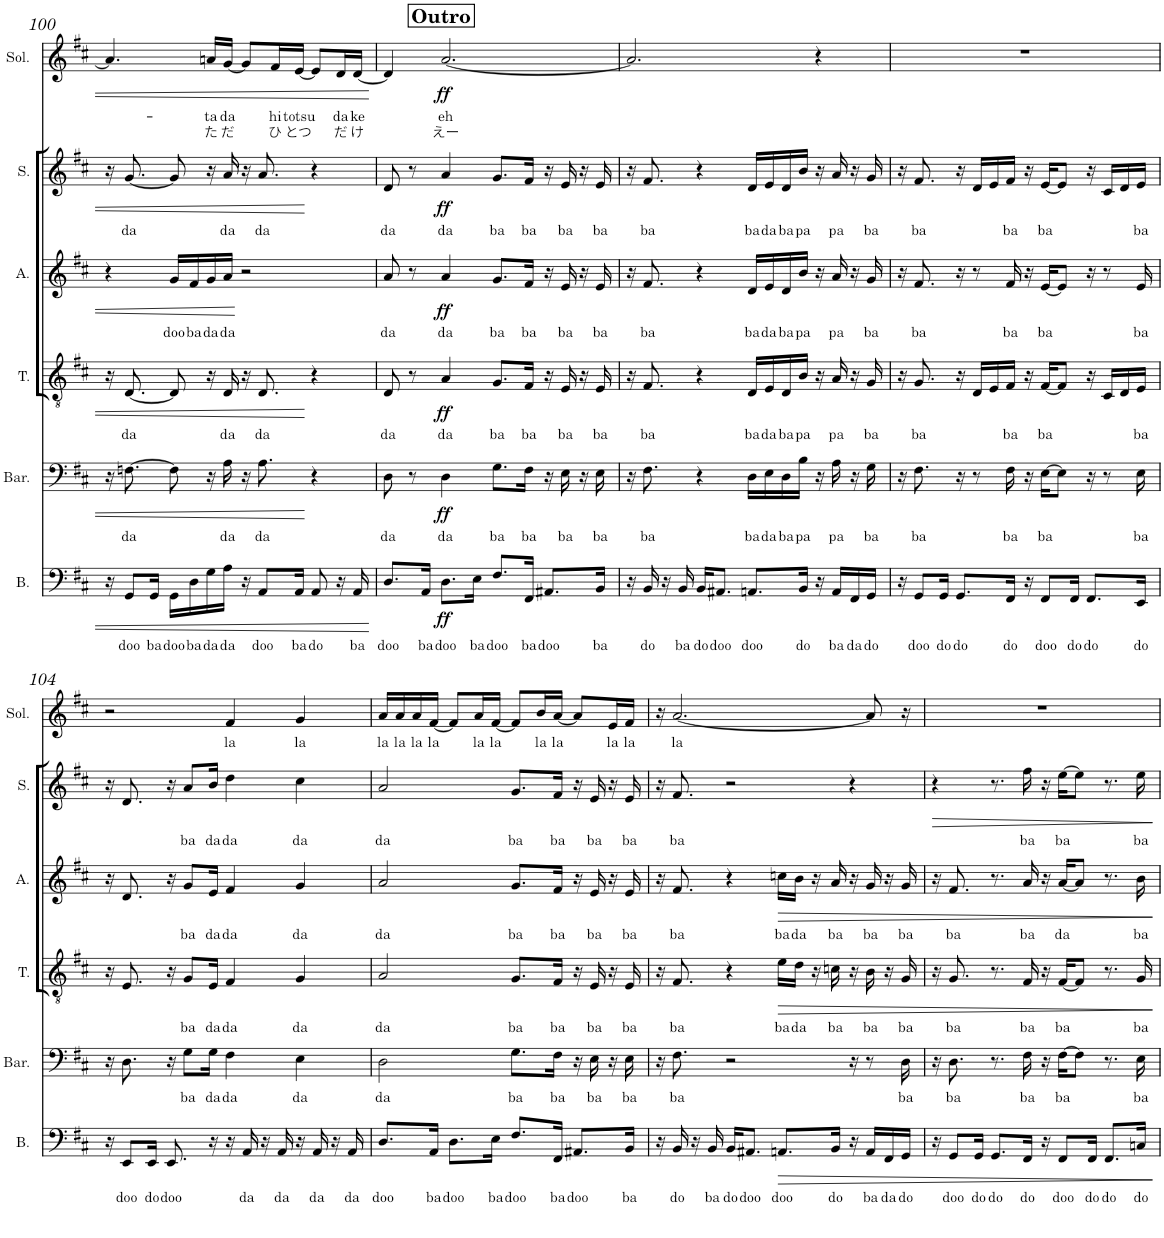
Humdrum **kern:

**kern	**text	**dynam	**kern	**text	**dynam	**kern	**text	**dynam	**kern	**text	**dynam	**kern	**text	**dynam	**kern	**text	**text	**dynam
*part6	*part6	*part6	*part5	*part5	*part5	*part4	*part4	*part4	*part3	*part3	*part3	*part2	*part2	*part2	*part1	*part1	*part1	*part1
*staff6	*staff6	*staff6	*staff5	*staff5	*staff5	*staff4	*staff4	*staff4	*staff3	*staff3	*staff3	*staff2	*staff2	*staff2	*staff1	*staff1	*staff1	*staff1
*I"Bass	*	*	*I"Baritone	*	*	*I"Tenor	*	*	*I"Alto	*	*	*I"Soprano	*	*	*I"Solo	*	*	*
*I'B.	*	*	*I'Bar.	*	*	*I'T.	*	*	*I'A.	*	*	*I'S.	*	*	*I'Sol.	*	*	*
!!LO:PB:g=z
*clefF4	*	*	*clefF4	*	*	*clefGv2	*	*	*clefG2	*	*	*clefG2	*	*	*clefG2	*	*	*
*k[f#c#]	*	*	*k[f#c#]	*	*	*k[f#c#]	*	*	*k[f#c#]	*	*	*k[f#c#]	*	*	*k[f#c#]	*	*	*
*M4/4	*	*	*M4/4	*	*	*M4/4	*	*	*M4/4	*	*	*M4/4	*	*	*M4/4	*	*	*
=100	=100	=100	=100	=100	=100	=100	=100	=100	=100	=100	=100	=100	=100	=100	=100	=100	=100	=100
16r	.	.	16r	.	.	16r	.	.	4r	.	.	16r	.	.	4.a#/]	.	.	.
!	!LO:LY:b	!	!	!LO:LY:b	!	!	!LO:LY:b	!	!	!	!	!	!LO:LY:b	!	!	!	!	!
8GG/L	doo	.	[8.Fn\	da	.	[8.D/	da	.	.	.	.	[8.g/	da	.	.	.	.	.
!	!LO:LY:b	!	!	!	!	!	!	!	!	!	!	!	!	!	!	!	!	!
16GG/Jk	ba	.	.	.	.	.	.	.	.	.	.	.	.	.	.	.	.	.
!	!LO:LY:b	!	!	!	!	!	!	!	!	!LO:LY:b	!	!	!	!	!	!	!	!
16GG\LL	doo	.	8F\]	.	.	8D/]	.	.	16g/LL	doo	.	8g/]	.	.	.	.	.	.
!	!LO:LY:b	!	!	!	!	!	!	!	!	!LO:LY:b	!	!	!	!	!	!	!	!
16D\	ba	.	.	.	.	.	.	.	16f#/	ba	.	.	.	.	.	.	.	.
!	!LO:LY:b	!	!	!	!	!	!	!	!	!LO:LY:b	!	!	!	!	!	!LO:LY:b	!LO:LY:b	!
16G\	da	.	16r	.	.	16r	.	.	16g/	da	.	16r	.	.	16an/LL	ta	た	.
!	!LO:LY:b	!	!	!LO:LY:b	!	!	!LO:LY:b	!	!	!LO:LY:b	!	!	!LO:LY:b	!	!	!LO:LY:b	!LO:LY:b	!
16A\JJ	da	.	16A\	da	.	16D/	da	.	16a/JJ	da	.	16a/	da	.	[16g/JJ	da	だ	.
16r	.	.	16r	.	.	16r	.	.	2r	.	.	16r	.	.	8g/L]	.	.	.
!	!LO:LY:b	!	!	!LO:LY:b	!	!	!LO:LY:b	!	!	!	!	!	!LO:LY:b	!	!	!	!	!
8AA/L	doo	.	8.A\	da	.	8.D/	da	.	.	.	.	8.a/	da	.	.	.	.	.
!	!	!	!	!	!	!	!	!	!	!	!	!	!	!	!	!LO:LY:b	!LO:LY:b	!
.	.	.	.	.	.	.	.	.	.	.	.	.	.	.	16f#/L	hi	ひ	.
!	!LO:LY:b	!	!	!	!	!	!	!	!	!	!	!	!	!	!	!LO:LY:b	!LO:LY:b	!
16AA/Jk	ba	.	.	.	.	.	.	.	.	.	.	.	.	.	[16e/JJ	totsu	とつ	.
!	!LO:LY:b	!	!	!	!	!	!	!	!	!	!	!	!	!	!	!	!	!
8AA/	do	.	4r	.	.	4r	.	.	.	.	.	4r	.	.	8e/L]	.	.	.
!	!	!	!	!	!	!	!	!	!	!	!	!	!	!	!	!LO:LY:b	!LO:LY:b	!
16r	.	.	.	.	.	.	.	.	.	.	.	.	.	.	16d/L	da	だ	.
!	!LO:LY:b	!	!	!	!	!	!	!	!	!	!	!	!	!	!	!LO:LY:b	!LO:LY:b	!
16AA/	ba	.	.	.	.	.	.	.	.	.	.	.	.	.	[16d/JJ	ke	け	.
!!LO:REH:place=s1:a:B:cj:fs=14:t=Outro:qo=1
=101	=101	=101	=101	=101	=101	=101	=101	=101	=101	=101	=101	=101	=101	=101	=101	=101	=101	=101
!	!LO:LY:b	!	!	!LO:LY:b	!	!	!LO:LY:b	!	!	!LO:LY:b	!	!	!LO:LY:b	!	!	!	!	!
8.D/L	doo	.	8D\	da	.	8D/	da	.	8a/	da	.	8d/	da	.	4d/]	.	.	.
.	.	.	8r	.	.	8r	.	.	8r	.	.	8r	.	.	.	.	.	.
!	!LO:LY:b	!	!	!	!	!	!	!	!	!	!	!	!	!	!	!	!	!
16AA/Jk	ba	.	.	.	.	.	.	.	.	.	.	.	.	.	.	.	.	.
!	!LO:LY:b	!LO:DY:b	!	!LO:LY:b	!LO:DY:b	!	!LO:LY:b	!LO:DY:b	!	!LO:LY:b	!LO:DY:b	!	!LO:LY:b	!LO:DY:b	!	!LO:LY:b	!LO:LY:b	!LO:DY:b
8.D\L	doo	ff	4D\	da	ff	4A/	da	ff	4a/	da	ff	4a/	da	ff	[2.a/	eh	えー	ff
!	!LO:LY:b	!	!	!	!	!	!	!	!	!	!	!	!	!	!	!	!	!
16E\Jk	ba	.	.	.	.	.	.	.	.	.	.	.	.	.	.	.	.	.
!	!LO:LY:b	!	!	!LO:LY:b	!	!	!LO:LY:b	!	!	!LO:LY:b	!	!	!LO:LY:b	!	!	!	!	!
8.F#/L	doo	.	8.G\L	ba	.	8.G/L	ba	.	8.g/L	ba	.	8.g/L	ba	.	.	.	.	.
!	!LO:LY:b	!	!	!LO:LY:b	!	!	!LO:LY:b	!	!	!LO:LY:b	!	!	!LO:LY:b	!	!	!	!	!
16FF#/Jk	ba	.	16F#\Jk	ba	.	16F#/Jk	ba	.	16f#/Jk	ba	.	16f#/Jk	ba	.	.	.	.	.
!	!LO:LY:b	!	!	!	!	!	!	!	!	!	!	!	!	!	!	!	!	!
8.AA#X/L	doo	.	16r	.	.	16r	.	.	16r	.	.	16r	.	.	.	.	.	.
!	!	!	!	!LO:LY:b	!	!	!LO:LY:b	!	!	!LO:LY:b	!	!	!LO:LY:b	!	!	!	!	!
.	.	.	16E\	ba	.	16E/	ba	.	16e/	ba	.	16e/	ba	.	.	.	.	.
.	.	.	16r	.	.	16r	.	.	16r	.	.	16r	.	.	.	.	.	.
!	!LO:LY:b	!	!	!LO:LY:b	!	!	!LO:LY:b	!	!	!LO:LY:b	!	!	!LO:LY:b	!	!	!	!	!
16BB/Jk	ba	.	16E\	ba	.	16E/	ba	.	16e/	ba	.	16e/	ba	.	.	.	.	.
=102	=102	=102	=102	=102	=102	=102	=102	=102	=102	=102	=102	=102	=102	=102	=102	=102	=102	=102
16r	.	.	16r	.	.	16r	.	.	16r	.	.	16r	.	.	2.a/]	.	.	.
!	!LO:LY:b	!	!	!LO:LY:b	!	!	!LO:LY:b	!	!	!LO:LY:b	!	!	!LO:LY:b	!	!	!	!	!
16BB/	do	.	8.F#\	ba	.	8.F#/	ba	.	8.f#/	ba	.	8.f#/	ba	.	.	.	.	.
16r	.	.	.	.	.	.	.	.	.	.	.	.	.	.	.	.	.	.
!	!LO:LY:b	!	!	!	!	!	!	!	!	!	!	!	!	!	!	!	!	!
16BB/	ba	.	.	.	.	.	.	.	.	.	.	.	.	.	.	.	.	.
!	!LO:LY:b	!	!	!	!	!	!	!	!	!	!	!	!	!	!	!	!	!
16BB/KL	do	.	4r	.	.	4r	.	.	4r	.	.	4r	.	.	.	.	.	.
!	!LO:LY:b	!	!	!	!	!	!	!	!	!	!	!	!	!	!	!	!	!
8.AA#X/J	doo	.	.	.	.	.	.	.	.	.	.	.	.	.	.	.	.	.
!	!LO:LY:b	!	!	!LO:LY:b	!	!	!LO:LY:b	!	!	!LO:LY:b	!	!	!LO:LY:b	!	!	!	!	!
8.AAn/L	doo	.	16D\LL	ba	.	16D/LL	ba	.	16d/LL	ba	.	16d/LL	ba	.	.	.	.	.
!	!	!	!	!LO:LY:b	!	!	!LO:LY:b	!	!	!LO:LY:b	!	!	!LO:LY:b	!	!	!	!	!
.	.	.	16E\	da	.	16E/	da	.	16e/	da	.	16e/	da	.	.	.	.	.
!	!	!	!	!LO:LY:b	!	!	!LO:LY:b	!	!	!LO:LY:b	!	!	!LO:LY:b	!	!	!	!	!
.	.	.	16D\	ba	.	16D/	ba	.	16d/	ba	.	16d/	ba	.	.	.	.	.
!	!LO:LY:b	!	!	!LO:LY:b	!	!	!LO:LY:b	!	!	!LO:LY:b	!	!	!LO:LY:b	!	!	!	!	!
16BB/Jk	do	.	16B\JJ	pa	.	16B/JJ	pa	.	16b/JJ	pa	.	16b/JJ	pa	.	.	.	.	.
16r	.	.	16r	.	.	16r	.	.	16r	.	.	16r	.	.	4r	.	.	.
!	!LO:LY:b	!	!	!LO:LY:b	!	!	!LO:LY:b	!	!	!LO:LY:b	!	!	!LO:LY:b	!	!	!	!	!
16AA/LL	ba	.	16A\	pa	.	16A/	pa	.	16a/	pa	.	16a/	pa	.	.	.	.	.
!	!LO:LY:b	!	!	!	!	!	!	!	!	!	!	!	!	!	!	!	!	!
16FF#/	da	.	16r	.	.	16r	.	.	16r	.	.	16r	.	.	.	.	.	.
!	!LO:LY:b	!	!	!LO:LY:b	!	!	!LO:LY:b	!	!	!LO:LY:b	!	!	!LO:LY:b	!	!	!	!	!
16GG/JJ	do	.	16G\	ba	.	16G/	ba	.	16g/	ba	.	16g/	ba	.	.	.	.	.
=103	=103	=103	=103	=103	=103	=103	=103	=103	=103	=103	=103	=103	=103	=103	=103	=103	=103	=103
16r	.	.	16r	.	.	16r	.	.	16r	.	.	16r	.	.	1r	.	.	.
!	!LO:LY:b	!	!	!LO:LY:b	!	!	!LO:LY:b	!	!	!LO:LY:b	!	!	!LO:LY:b	!	!	!	!	!
8GG/L	doo	.	8.F#\	ba	.	8.G/	ba	.	8.f#/	ba	.	8.f#/	ba	.	.	.	.	.
!	!LO:LY:b	!	!	!	!	!	!	!	!	!	!	!	!	!	!	!	!	!
16GG/Jk	do	.	.	.	.	.	.	.	.	.	.	.	.	.	.	.	.	.
!	!LO:LY:b	!	!	!	!	!	!	!	!	!	!	!	!	!	!	!	!	!
8.GG/L	do	.	16r	.	.	16r	.	.	16r	.	.	16r	.	.	.	.	.	.
.	.	.	8r	.	.	16D/LL	.	.	8r	.	.	16d/LL	.	.	.	.	.	.
.	.	.	.	.	.	16E/	.	.	.	.	.	16e/	.	.	.	.	.	.
!	!LO:LY:b	!	!	!LO:LY:b	!	!	!LO:LY:b	!	!	!LO:LY:b	!	!	!LO:LY:b	!	!	!	!	!
16FF#/Jk	do	.	16F#\	ba	.	16F#/JJ	ba	.	16f#/	ba	.	16f#/JJ	ba	.	.	.	.	.
16r	.	.	16r	.	.	16r	.	.	16r	.	.	16r	.	.	.	.	.	.
!	!LO:LY:b	!	!	!LO:LY:b	!	!	!LO:LY:b	!	!	!LO:LY:b	!	!	!LO:LY:b	!	!	!	!	!
8FF#/L	doo	.	[16E\KL	ba	.	[16F#/KL	ba	.	[16e/KL	ba	.	[16e/KL	ba	.	.	.	.	.
.	.	.	8E\J]	.	.	8F#/J]	.	.	8e/J]	.	.	8e/J]	.	.	.	.	.	.
!	!LO:LY:b	!	!	!	!	!	!	!	!	!	!	!	!	!	!	!	!	!
16FF#/Jk	do	.	.	.	.	.	.	.	.	.	.	.	.	.	.	.	.	.
!	!LO:LY:b	!	!	!	!	!	!	!	!	!	!	!	!	!	!	!	!	!
8.FF#/L	do	.	16r	.	.	16r	.	.	16r	.	.	16r	.	.	.	.	.	.
.	.	.	8r	.	.	16C#/LL	.	.	8r	.	.	16c#/LL	.	.	.	.	.	.
.	.	.	.	.	.	16D/	.	.	.	.	.	16d/	.	.	.	.	.	.
!	!LO:LY:b	!	!	!LO:LY:b	!	!	!LO:LY:b	!	!	!LO:LY:b	!	!	!LO:LY:b	!	!	!	!	!
16EE/Jk	do	.	16E\	ba	.	16E/JJ	ba	.	16e/	ba	.	16e/JJ	ba	.	.	.	.	.
!!LO:LB:g=z
=104	=104	=104	=104	=104	=104	=104	=104	=104	=104	=104	=104	=104	=104	=104	=104	=104	=104	=104
16r	.	.	16r	.	.	16r	.	.	16r	.	.	16r	.	.	2r	.	.	.
!	!LO:LY:b	!	!	!	!	!	!	!	!	!	!	!	!	!	!	!	!	!
8EE/L	doo	.	8.D\	.	.	8.E/	.	.	8.d/	.	.	8.d/	.	.	.	.	.	.
!	!LO:LY:b	!	!	!	!	!	!	!	!	!	!	!	!	!	!	!	!	!
16EE/Jk	do	.	.	.	.	.	.	.	.	.	.	.	.	.	.	.	.	.
!	!LO:LY:b	!	!	!	!	!	!	!	!	!	!	!	!	!	!	!	!	!
8.EE/	doo	.	16r	.	.	16r	.	.	16r	.	.	16r	.	.	.	.	.	.
!	!	!	!	!LO:LY:b	!	!	!LO:LY:b	!	!	!LO:LY:b	!	!	!LO:LY:b	!	!	!	!	!
.	.	.	8G\L	ba	.	8G/L	ba	.	8g/L	ba	.	8a/L	ba	.	.	.	.	.
!	!	!	!	!LO:LY:b	!	!	!LO:LY:b	!	!	!LO:LY:b	!	!	!LO:LY:b	!	!	!	!	!
16r	.	.	16G\Jk	da	.	16E/Jk	da	.	16e/Jk	da	.	16b/Jk	da	.	.	.	.	.
!	!	!	!	!LO:LY:b	!	!	!LO:LY:b	!	!	!LO:LY:b	!	!	!LO:LY:b	!	!	!LO:LY:b	!	!
16r	.	.	4F#\	da	.	4F#/	da	.	4f#/	da	.	4dd\	da	.	4f#/	la	.	.
!	!LO:LY:b	!	!	!	!	!	!	!	!	!	!	!	!	!	!	!	!	!
16AA/	da	.	.	.	.	.	.	.	.	.	.	.	.	.	.	.	.	.
16r	.	.	.	.	.	.	.	.	.	.	.	.	.	.	.	.	.	.
!	!LO:LY:b	!	!	!	!	!	!	!	!	!	!	!	!	!	!	!	!	!
16AA/	da	.	.	.	.	.	.	.	.	.	.	.	.	.	.	.	.	.
!	!	!	!	!LO:LY:b	!	!	!LO:LY:b	!	!	!LO:LY:b	!	!	!LO:LY:b	!	!	!LO:LY:b	!	!
16r	.	.	4E\	da	.	4G/	da	.	4g/	da	.	4cc#\	da	.	4g/	la	.	.
!	!LO:LY:b	!	!	!	!	!	!	!	!	!	!	!	!	!	!	!	!	!
16AA/	da	.	.	.	.	.	.	.	.	.	.	.	.	.	.	.	.	.
16r	.	.	.	.	.	.	.	.	.	.	.	.	.	.	.	.	.	.
!	!LO:LY:b	!	!	!	!	!	!	!	!	!	!	!	!	!	!	!	!	!
16AA/	da	.	.	.	.	.	.	.	.	.	.	.	.	.	.	.	.	.
=105	=105	=105	=105	=105	=105	=105	=105	=105	=105	=105	=105	=105	=105	=105	=105	=105	=105	=105
!	!LO:LY:b	!	!	!LO:LY:b	!	!	!LO:LY:b	!	!	!LO:LY:b	!	!	!LO:LY:b	!	!	!LO:LY:b	!	!
8.D/L	doo	.	2D\	da	.	2A/	da	.	2a/	da	.	2a/	da	.	16a/LL	la	.	.
!	!	!	!	!	!	!	!	!	!	!	!	!	!	!	!	!LO:LY:b	!	!
.	.	.	.	.	.	.	.	.	.	.	.	.	.	.	16a/	la	.	.
!	!	!	!	!	!	!	!	!	!	!	!	!	!	!	!	!LO:LY:b	!	!
.	.	.	.	.	.	.	.	.	.	.	.	.	.	.	16a/	la	.	.
!	!LO:LY:b	!	!	!	!	!	!	!	!	!	!	!	!	!	!	!LO:LY:b	!	!
16AA/Jk	ba	.	.	.	.	.	.	.	.	.	.	.	.	.	[16f#/JJ	la	.	.
!	!LO:LY:b	!	!	!	!	!	!	!	!	!	!	!	!	!	!	!	!	!
8.D\L	doo	.	.	.	.	.	.	.	.	.	.	.	.	.	8f#/L]	.	.	.
!	!	!	!	!	!	!	!	!	!	!	!	!	!	!	!	!LO:LY:b	!	!
.	.	.	.	.	.	.	.	.	.	.	.	.	.	.	16a/L	la	.	.
!	!LO:LY:b	!	!	!	!	!	!	!	!	!	!	!	!	!	!	!LO:LY:b	!	!
16E\Jk	ba	.	.	.	.	.	.	.	.	.	.	.	.	.	[16f#/JJ	la	.	.
!	!LO:LY:b	!	!	!LO:LY:b	!	!	!LO:LY:b	!	!	!LO:LY:b	!	!	!LO:LY:b	!	!	!	!	!
8.F#/L	doo	.	8.G\L	ba	.	8.G/L	ba	.	8.g/L	ba	.	8.g/L	ba	.	8f#/L]	.	.	.
!	!	!	!	!	!	!	!	!	!	!	!	!	!	!	!	!LO:LY:b	!	!
.	.	.	.	.	.	.	.	.	.	.	.	.	.	.	16b/L	la	.	.
!	!LO:LY:b	!	!	!LO:LY:b	!	!	!LO:LY:b	!	!	!LO:LY:b	!	!	!LO:LY:b	!	!	!LO:LY:b	!	!
16FF#/Jk	ba	.	16F#\Jk	ba	.	16F#/Jk	ba	.	16f#/Jk	ba	.	16f#/Jk	ba	.	[16a/JJ	la	.	.
!	!LO:LY:b	!	!	!	!	!	!	!	!	!	!	!	!	!	!	!	!	!
8.AA#X/L	doo	.	16r	.	.	16r	.	.	16r	.	.	16r	.	.	8a/L]	.	.	.
!	!	!	!	!LO:LY:b	!	!	!LO:LY:b	!	!	!LO:LY:b	!	!	!LO:LY:b	!	!	!	!	!
.	.	.	16E\	ba	.	16E/	ba	.	16e/	ba	.	16e/	ba	.	.	.	.	.
!	!	!	!	!	!	!	!	!	!	!	!	!	!	!	!	!LO:LY:b	!	!
.	.	.	16r	.	.	16r	.	.	16r	.	.	16r	.	.	16e/L	la	.	.
!	!LO:LY:b	!	!	!LO:LY:b	!	!	!LO:LY:b	!	!	!LO:LY:b	!	!	!LO:LY:b	!	!	!LO:LY:b	!	!
16BB/Jk	ba	.	16E\	ba	.	16E/	ba	.	16e/	ba	.	16e/	ba	.	16f#/JJ	la	.	.
=106	=106	=106	=106	=106	=106	=106	=106	=106	=106	=106	=106	=106	=106	=106	=106	=106	=106	=106
16r	.	.	16r	.	.	16r	.	.	16r	.	.	16r	.	.	16r	.	.	.
!	!LO:LY:b	!	!	!LO:LY:b	!	!	!LO:LY:b	!	!	!LO:LY:b	!	!	!LO:LY:b	!	!	!LO:LY:b	!	!
16BB/	do	.	8.F#\	ba	.	8.F#/	ba	.	8.f#/	ba	.	8.f#/	ba	.	[2.a/	la	.	.
16r	.	.	.	.	.	.	.	.	.	.	.	.	.	.	.	.	.	.
!	!LO:LY:b	!	!	!	!	!	!	!	!	!	!	!	!	!	!	!	!	!
16BB/	ba	.	.	.	.	.	.	.	.	.	.	.	.	.	.	.	.	.
!	!LO:LY:b	!	!	!	!	!	!	!	!	!	!	!	!	!	!	!	!	!
16BB/KL	do	.	2r	.	.	4r	.	.	4r	.	.	2r	.	.	.	.	.	.
!	!LO:LY:b	!	!	!	!	!	!	!	!	!	!	!	!	!	!	!	!	!
8.AA#X/J	doo	.	.	.	.	.	.	.	.	.	.	.	.	.	.	.	.	.
!	!LO:LY:b	!LO:HP:b	!	!	!	!	!LO:LY:b	!LO:HP:b	!	!LO:LY:b	!LO:HP:b	!	!	!	!	!	!	!
8.AAn/L	doo	>	.	.	.	16e\LL	ba	>	16ccn\LL	ba	>	.	.	.	.	.	.	.
!	!	!	!	!	!	!	!LO:LY:b	!	!	!LO:LY:b	!	!	!	!	!	!	!	!
.	.	.	.	.	.	16d\JJ	da	.	16b\JJ	da	.	.	.	.	.	.	.	.
.	.	.	.	.	.	16r	.	.	16r	.	.	.	.	.	.	.	.	.
!	!LO:LY:b	!	!	!	!	!	!LO:LY:b	!	!	!LO:LY:b	!	!	!	!	!	!	!	!
16BB/Jk	do	.	.	.	.	16cn\	ba	.	16a/	ba	.	.	.	.	.	.	.	.
16r	.	.	16r	.	.	16r	.	.	16r	.	.	4r	.	.	.	.	.	.
!	!LO:LY:b	!	!	!	!	!	!LO:LY:b	!	!	!LO:LY:b	!	!	!	!	!	!	!	!
16AA/LL	ba	.	8r	.	.	16B\	ba	.	16g/	ba	.	.	.	.	8a/]	.	.	.
!	!LO:LY:b	!	!	!	!	!	!	!	!	!	!	!	!	!	!	!	!	!
16FF#/	da	.	.	.	.	16r	.	.	16r	.	.	.	.	.	.	.	.	.
!	!LO:LY:b	!	!	!LO:LY:b	!	!	!LO:LY:b	!	!	!LO:LY:b	!	!	!	!	!	!	!	!
16GG/JJ	do	.	16D\	ba	.	16G/	ba	.	16g/	ba	.	.	.	.	16r	.	.	.
=107	=107	=107	=107	=107	=107	=107	=107	=107	=107	=107	=107	=107	=107	=107	=107	=107	=107	=107
!	!	!	!	!	!	!	!	!	!	!	!	!	!	!LO:HP:b	!	!	!	!
16r	.	.	16r	.	.	16r	.	.	16r	.	.	4r	.	>	1r	.	.	.
!	!LO:LY:b	!	!	!LO:LY:b	!	!	!LO:LY:b	!	!	!LO:LY:b	!	!	!	!	!	!	!	!
8GG/L	doo	.	8.D\	ba	.	8.G/	ba	.	8.f#/	ba	.	.	.	.	.	.	.	.
!	!LO:LY:b	!	!	!	!	!	!	!	!	!	!	!	!	!	!	!	!	!
16GG/Jk	do	.	.	.	.	.	.	.	.	.	.	.	.	.	.	.	.	.
!	!LO:LY:b	!	!	!	!	!	!	!	!	!	!	!	!	!	!	!	!	!
8.GG/L	do	.	8.r	.	.	8.r	.	.	8.r	.	.	8.r	.	.	.	.	.	.
!	!LO:LY:b	!	!	!LO:LY:b	!	!	!LO:LY:b	!	!	!LO:LY:b	!	!	!LO:LY:b	!	!	!	!	!
16FF#/Jk	do	.	16F#\	ba	.	16F#/	ba	.	16a/	ba	.	16ff#\	ba	.	.	.	.	.
16r	.	.	16r	.	.	16r	.	.	16r	.	.	16r	.	.	.	.	.	.
!	!LO:LY:b	!	!	!LO:LY:b	!	!	!LO:LY:b	!	!	!LO:LY:b	!	!	!LO:LY:b	!	!	!	!	!
8FF#/L	doo	.	[16F#\KL	ba	.	[16F#/KL	ba	.	[16a/KL	da	.	[16ee\KL	ba	.	.	.	.	.
.	.	.	8F#\J]	.	.	8F#/J]	.	.	8a/J]	.	.	8ee\J]	.	.	.	.	.	.
!	!LO:LY:b	!	!	!	!	!	!	!	!	!	!	!	!	!	!	!	!	!
16FF#/Jk	do	.	.	.	.	.	.	.	.	.	.	.	.	.	.	.	.	.
!	!LO:LY:b	!	!	!	!	!	!	!	!	!	!	!	!	!	!	!	!	!
8.FF#/L	do	.	8.r	.	.	8.r	.	.	8.r	.	.	8.r	.	.	.	.	.	.
!	!LO:LY:b	!	!	!LO:LY:b	!	!	!LO:LY:b	!	!	!LO:LY:b	!	!	!LO:LY:b	!	!	!	!	!
16Cn/Jk	do	.	16E\	ba	.	16G/	ba	.	16b\	ba	.	16ee\	ba	.	.	.	.	.
.	.	]	.	.	.	.	.	]	.	.	]	.	.	]	.	.	.	.
=	=	=	=	=	=	=	=	=	=	=	=	=	=	=	=	=	=	=
*-	*-	*-	*-	*-	*-	*-	*-	*-	*-	*-	*-	*-	*-	*-	*-	*-	*-	*-
